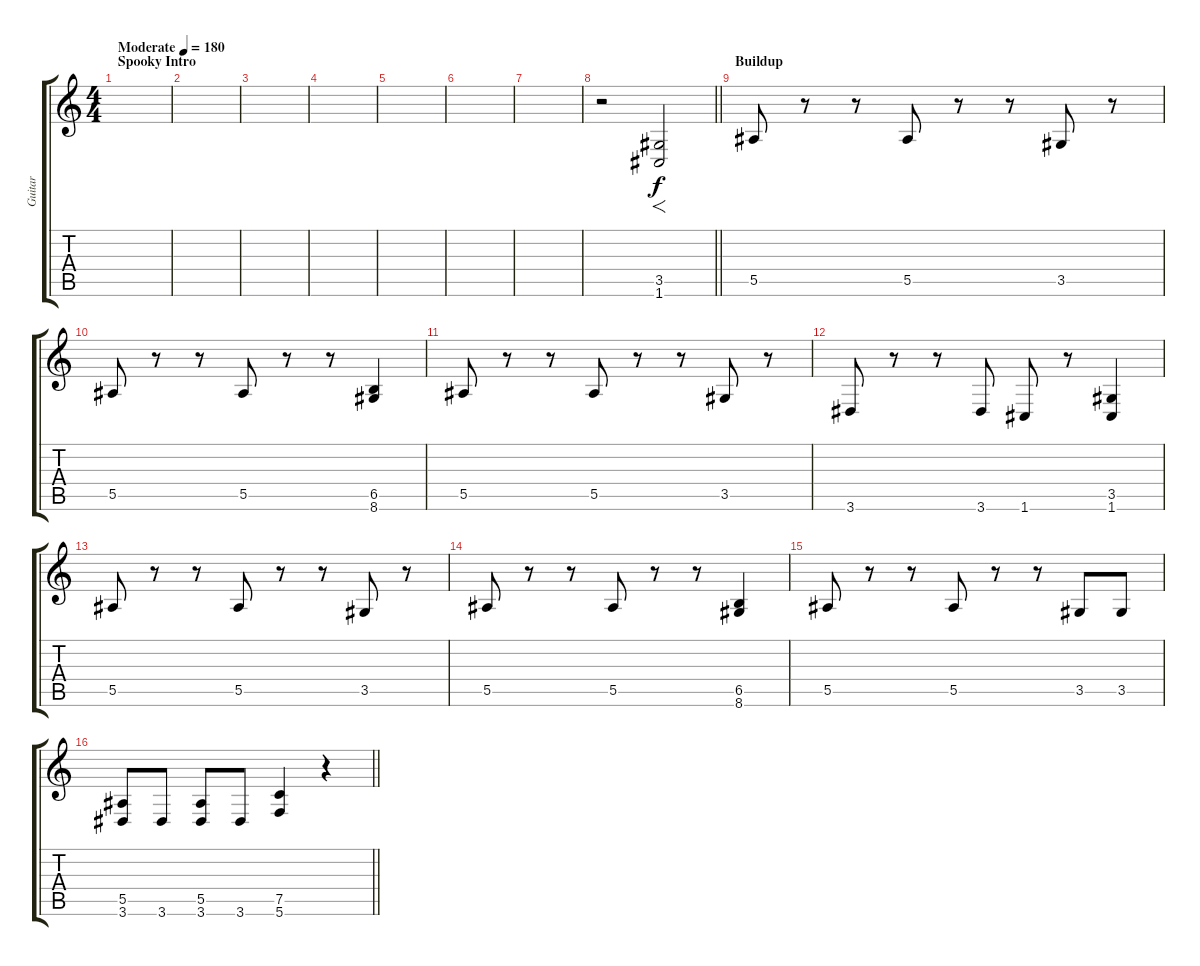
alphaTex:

\track ("Guitar" "Guitar") {instrument distortionguitar}
\staff {score tabs}
\tuning (C4 G3 Eb3 Bb2 F2 C2) {hide}
\ts (4 4)
\section ("" "Spooky Intro")
\tempo (180 "Moderate")
\clef g2
\ks c
|
|
|
|
|
|
|
\barLineRight lightlight
r.2 (3.5 1.6).2{f} |
\section ("" "Buildup")
5.5.8 r.8 r.8 5.5.8 r.8 r.8 3.5.8 r.8 |
5.5.8 r.8 r.8 5.5.8 r.8 r.8 (6.5 8.6).4 |
5.5.8 r.8 r.8 5.5.8 r.8 r.8 3.5.8 r.8 |
3.6.8 r.8 r.8 3.6.8 1.6.8 r.8 (3.5 1.6).4 |
5.5.8 r.8 r.8 5.5.8 r.8 r.8 3.5.8 r.8 |
5.5.8 r.8 r.8 5.5.8 r.8 r.8 (6.5 8.6).4 |
5.5.8 r.8 r.8 5.5.8 r.8 r.8 3.5.8 3.5.8 |
\barLineRight lightlight
(5.5 3.6).8 3.6.8 (5.5 3.6).8 3.6.8 (7.5 5.6).4 r.4
